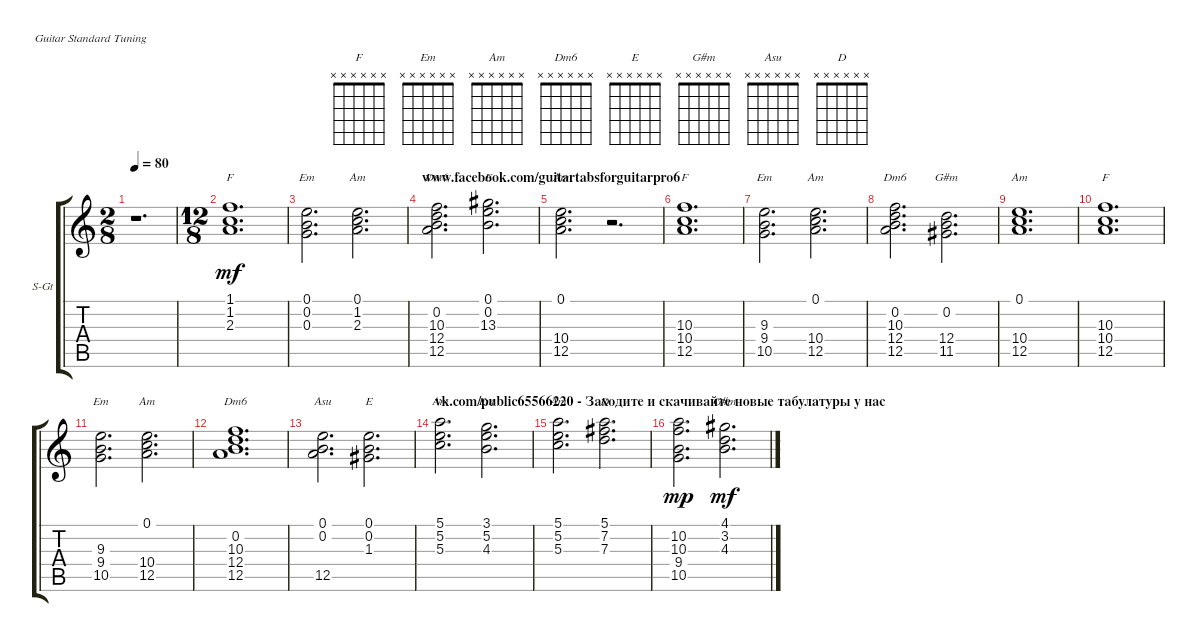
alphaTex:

\bracketExtendMode groupsimilarinstruments
\firstSystemTrackNameOrientation horizontal
\otherSystemsTrackNameOrientation horizontal
\track ("Скрипка" "S-Gt") {instrument stringensemble1}
\staff {score tabs}
\tuning (E4 B3 G3 D3 A2 E2)
\displaytranspose 12
\chord ("F" x x x x x x)
\chord ("Em" x x x x x x)
\chord ("Am" x x x x x x)
\chord ("Dm6" x x x x x x)
\chord ("E" x x x x x x)
\chord ("G#m" x x x x x x)
\chord ("Asu" x x x x x x)
\chord ("D" x x x x x x)
\ts (2 8)
\tempo 80
\clef g2
\ks c
r.1{d dy mf instrument stringensemble1} |
\ts (12 8)
(1.1 1.2 2.3).1{d ch "F"} |
(0.1 0.2 0.3).2{d ch "Em"} (0.1 1.2 2.3).2{d ch "Am"} |
\section ("" "www.facebook.com/guitartabsforguitarpro6")
(0.2 10.3 12.4 12.5).2{d ch "Dm6"} (0.1 0.2 13.3).2{d ch "E"} |
(0.1 10.4 12.5).2{d ch "Am"} r.2{d} |
(10.3 10.4 12.5).1{d ch "F"} |
(9.3 9.4 10.5).2{d ch "Em"} (0.1 10.4 12.5).2{d ch "Am"} |
(0.2 10.3 12.4 12.5).2{d ch "Dm6"} (0.2 12.4 11.5).2{d ch "G#m"} |
(0.1 10.4 12.5).1{d ch "Am"} |
(10.3 10.4 12.5).1{d ch "F"} |
(9.3 9.4 10.5).2{d ch "Em"} (0.1 10.4 12.5).2{d ch "Am"} |
(0.2 10.3 12.4 12.5).1{d ch "Dm6"} |
(0.1 0.2 12.5).2{d ch "Asu"} (0.1 0.2 1.3).2{d ch "E"} |
\section ("" "vk.com/public65566220 - Заходите и скачивайте новые табулатуры у нас")
(5.1 5.2 5.3).2{d ch "Am"} (3.1 5.2 4.3).2{d ch "Em"} |
(5.1 5.2 5.3).2{d ch "Am"} (5.1 7.2 7.3).2{d ch "D"} |
(10.2 10.3 9.4 10.5).2{d dy mp} (4.1 3.2 4.3).2{d ch "G#m" dy mf}
